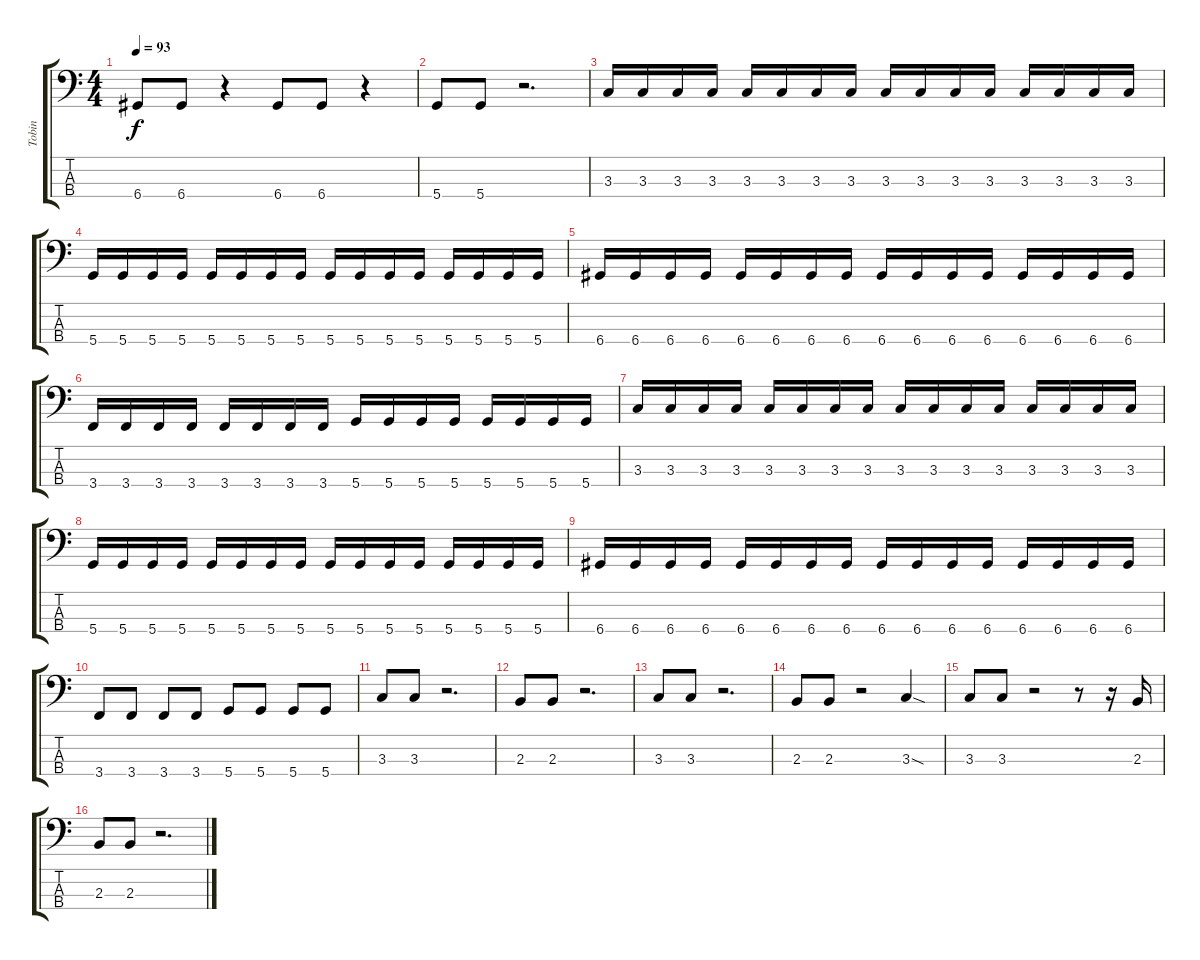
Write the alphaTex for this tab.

\track ("Tobin" "Tobin") {instrument electricbassfinger}
\staff {score tabs}
\tuning (G2 D2 A1 D1) {hide}
\ts (4 4)
\tempo 93
\clef f4
\ks c
6.4.8{dy f} 6.4.8 r.4 6.4.8 6.4.8 r.4 |
5.4.8 5.4.8 r.2{d} |
3.3.16 3.3.16 3.3.16 3.3.16 3.3.16 3.3.16 3.3.16 3.3.16 3.3.16 3.3.16 3.3.16 3.3.16 3.3.16 3.3.16 3.3.16 3.3.16 |
5.4.16 5.4.16 5.4.16 5.4.16 5.4.16 5.4.16 5.4.16 5.4.16 5.4.16 5.4.16 5.4.16 5.4.16 5.4.16 5.4.16 5.4.16 5.4.16 |
6.4.16 6.4.16 6.4.16 6.4.16 6.4.16 6.4.16 6.4.16 6.4.16 6.4.16 6.4.16 6.4.16 6.4.16 6.4.16 6.4.16 6.4.16 6.4.16 |
3.4.16 3.4.16 3.4.16 3.4.16 3.4.16 3.4.16 3.4.16 3.4.16 5.4.16 5.4.16 5.4.16 5.4.16 5.4.16 5.4.16 5.4.16 5.4.16 |
3.3.16 3.3.16 3.3.16 3.3.16 3.3.16 3.3.16 3.3.16 3.3.16 3.3.16 3.3.16 3.3.16 3.3.16 3.3.16 3.3.16 3.3.16 3.3.16 |
5.4.16 5.4.16 5.4.16 5.4.16 5.4.16 5.4.16 5.4.16 5.4.16 5.4.16 5.4.16 5.4.16 5.4.16 5.4.16 5.4.16 5.4.16 5.4.16 |
6.4.16 6.4.16 6.4.16 6.4.16 6.4.16 6.4.16 6.4.16 6.4.16 6.4.16 6.4.16 6.4.16 6.4.16 6.4.16 6.4.16 6.4.16 6.4.16 |
3.4.8 3.4.8 3.4.8 3.4.8 5.4.8 5.4.8 5.4.8 5.4.8 |
3.3.8 3.3.8 r.2{d} |
2.3.8 2.3.8 r.2{d} |
3.3.8 3.3.8 r.2{d} |
2.3.8 2.3.8 r.2 3.3{sod}.4 |
3.3.8 3.3.8 r.2 r.8 r.16 2.3.16 |
2.3.8 2.3.8 r.2{d}
